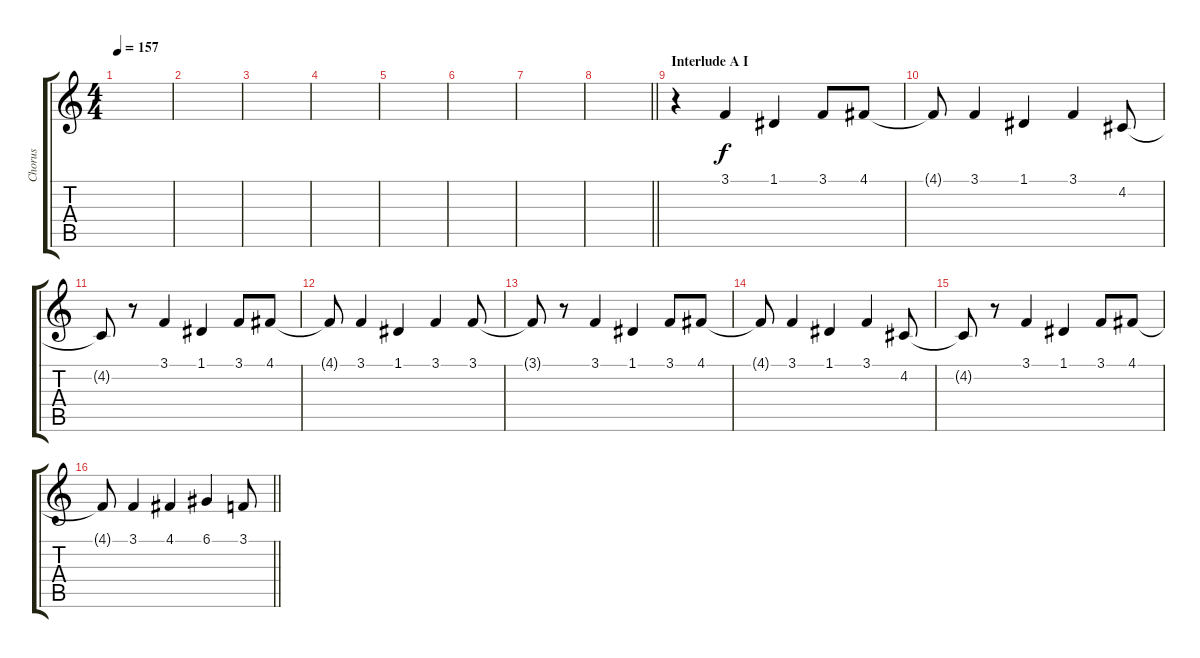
\track ("Chorus" "Chorus") {instrument lead6voice}
\staff {score tabs}
\tuning (D4 A3 F3 C3 G2 D2) {hide}
\ts (4 4)
\section ("" "")
\tempo 157
\clef g2
\ks c
|
|
|
|
|
|
|
\barLineRight lightlight
|
\section ("" "Interlude A I")
r.4 3.1.4 1.1.4 3.1.8 4.1.8 |
4.1{t}.8 3.1.4 1.1.4 3.1.4 4.2.8 |
4.2{t}.8 r.8 3.1.4 1.1.4 3.1.8 4.1.8 |
4.1{t}.8 3.1.4 1.1.4 3.1.4 3.1.8 |
3.1{t}.8 r.8 3.1.4 1.1.4 3.1.8 4.1.8 |
4.1{t}.8 3.1.4 1.1.4 3.1.4 4.2.8 |
4.2{t}.8 r.8 3.1.4 1.1.4 3.1.8 4.1.8 |
\barLineRight lightlight
4.1{t}.8 3.1.4 4.1.4 6.1.4 3.1.8
